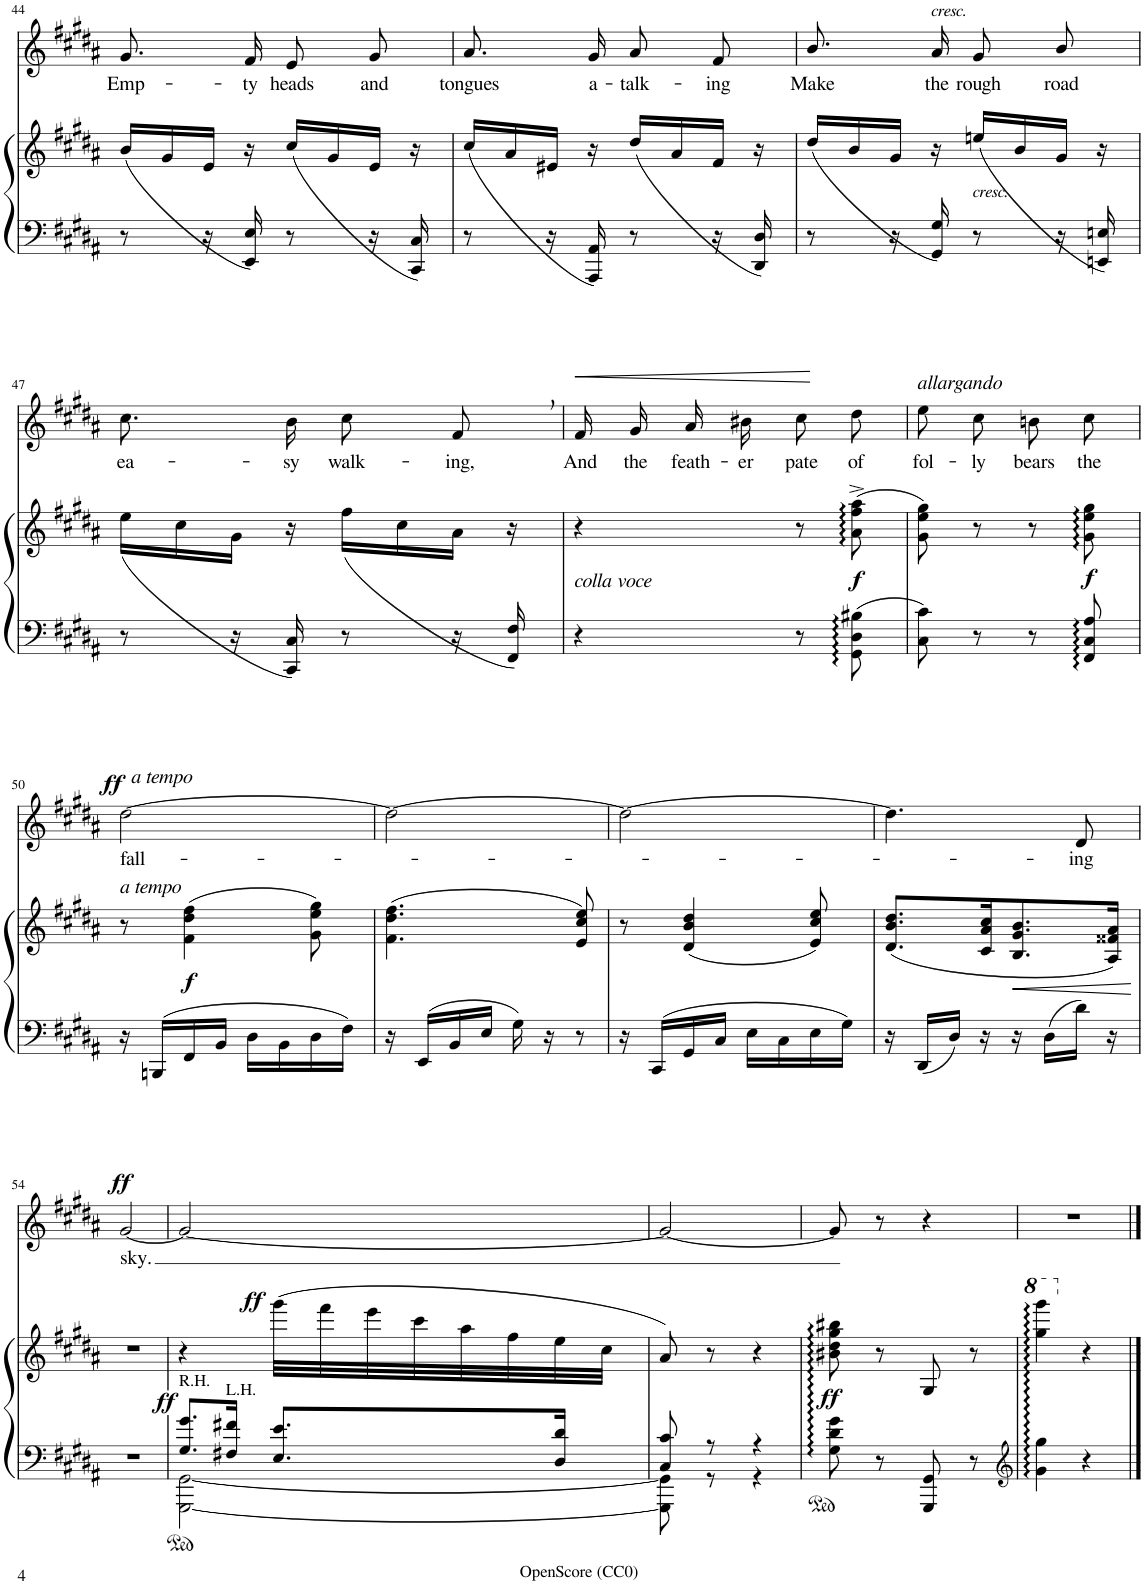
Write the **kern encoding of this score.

**kern	**kern	**dynam	**kern	**text	**dynam
*part2	*part2	*part2	*part1	*part1	*part1
*staff3	*staff2	*staff2/3	*staff1	*staff1	*staff1
*I"Piano	*	*	*I"Voice	*	*
*I'Pno	*	*	*	*	*
!!LO:PB:g=z
*clefF4	*clefG2	*	*clefG2	*	*
*k[f#c#g#d#a#]	*k[f#c#g#d#a#]	*	*k[f#c#g#d#a#]	*	*
*M2/4	*M2/4	*	*M2/4	*	*
=44	=44	=44	=44	=44	=44
!	!	!	!	!LO:LY:b	!
8r	(16b/LL	.	8.g#/L	Emp-	.
.	16g#/	.	.	.	.
16r	16e/JJ	.	.	.	.
!	!	!	!	!LO:LY:b	!
16EE/ 16E/)	16r	.	16f#/Jk	-ty	.
!	!	!	!	!LO:LY:b	!
8r	(16cc#/LL	.	8e/L	heads	.
.	16g#/	.	.	.	.
!	!	!	!	!LO:LY:b	!
16r	16e/JJ	.	8g#/J	and	.
16CC#/ 16C#/)	16r	.	.	.	.
=45	=45	=45	=45	=45	=45
!	!	!	!	!LO:LY:b	!
8r	(16cc#/LL	.	8.a#/L	tongues	.
.	16a#/	.	.	.	.
16r	16e#X/JJ	.	.	.	.
!	!	!	!	!LO:LY:b	!
16AAA#/ 16AA#/)	16r	.	16g#/Jk	a-	.
!	!	!	!	!LO:LY:b	!
8r	(16dd#/LL	.	8a#/L	-talk-	.
.	16a#/	.	.	.	.
!	!	!	!	!LO:LY:b	!
16r	16f#/JJ	.	8f#/J	-ing	.
16DD#/ 16D#/)	16r	.	.	.	.
=46	=46	=46	=46	=46	=46
!	!	!	!	!LO:LY:b	!
8r	(16dd#/LL	.	8.b/L	Make	.
.	16b/	.	.	.	.
16r	16g#/JJ	.	.	.	.
!	!	!	!LO:TX:a:i:t=cresc.	!	!
!	!	!	!	!LO:LY:b	!
16GG#/ 16G#/)	16r	.	16a#/Jk	the	.
!	!LO:TX:b:i:t=cresc.	!	!	!	!
!	!	!	!	!LO:LY:b	!
8r	(16een/LL	.	8g#/L	rough	.
.	16b/	.	.	.	.
!	!	!	!	!LO:LY:b	!
16r	16g#/JJ	.	8b/J	road	.
16EEn/ 16En/)	16r	.	.	.	.
!!LO:LB:g=z
=47	=47	=47	=47	=47	=47
!	!	!	!	!LO:LY:b	!
8r	(<16ee\LL	.	8.cc#\L	ea-	.
.	16cc#\	.	.	.	.
16r	16g#\JJ	.	.	.	.
!	!	!	!	!LO:LY:b	!
16CC#/ 16C#/)	16r	.	16b\Jk	-sy	.
!	!	!	!	!LO:LY:b	!
8r	(<16ff#\LL	.	8cc#/L	walk-	.
.	16cc#\	.	.	.	.
!	!	!	!	!LO:LY:b	!
16r	16a#\JJ	.	8f#,/J	-ing,	.
16FF#/ 16F#/)	16r	.	.	.	.
=48	=48	=48	=48	=48	=48
!	!LO:TX:b:i:t=colla voce	!	!	!	!
!	!	!	!	!LO:LY:b	!LO:HP:b
4r	4r	.	16f#/LL	And	<
!	!	!	!	!LO:LY:b	!
.	.	.	16g#/J	the	.
!	!	!	!	!LO:LY:b	!
.	.	.	16a#/L	feath-	.
!	!	!	!	!LO:LY:b	!
.	.	.	16b#X/JJ	-er	.
!	!	!	!	!LO:LY:b	!
8r	8r	.	8cc#\L	pate	.
!	!	!LO:DY:b	!	!LO:LY:b	!
8GG#\ 8D#\ 8B#X\	(8a#\^ 8ff#\^ 8aa#\^	f	8dd#\J	of	[
=49	=49	=49	=49	=49	=49
!	!	!	!LO:TX:a:i:t=allargando	!	!
!	!	!	!	!LO:LY:b	!
8C#\ 8c#\	8g#\ 8ee\ 8gg#\)	.	8ee\L	fol-	.
!	!	!	!	!LO:LY:b	!
8r	8r	.	8cc#\J	-ly	.
!	!	!	!	!LO:LY:b	!
8r	8r	.	8bn\L	bears	.
!	!	!LO:DY:b	!	!LO:LY:b	!
8FF#/ 8C#/ 8A#/	8g#\ 8ee\ 8gg#\	f	8cc#\J	the	.
!!LO:LB:g=z
=50	=50	=50	=50	=50	=50
!	!	!	!LO:TX:a:i:t=a tempo	!	!
!	!LO:TX:a:i:t=a tempo	!	!	!	!
!	!	!	!	!LO:LY:b	!LO:DY:a
16r	8r	.	[2dd#\	fall-	ff
16BBBn/LL	.	.	.	.	.
!	!	!LO:DY:b	!	!	!
16FF#/	(4f#\ 4dd#\ 4ff#\	f	.	.	.
16BB/JJ	.	.	.	.	.
16D#\LL	.	.	.	.	.
16BB\	.	.	.	.	.
16D#\	8g#\ 8ee\ 8gg#\)	.	.	.	.
16F#\JJ	.	.	.	.	.
=51	=51	=51	=51	=51	=51
16r	(4.f#\ 4.dd#\ 4.ff#\	.	2dd#\_	.	.
16EE/LL	.	.	.	.	.
16BB/	.	.	.	.	.
16E/JJ	.	.	.	.	.
16G#\	.	.	.	.	.
16r	.	.	.	.	.
8r	8e/ 8cc#/ 8ee/)	.	.	.	.
=52	=52	=52	=52	=52	=52
16r	8r	.	2dd#\_	.	.
16CC#/LL	.	.	.	.	.
16GG#/	(4d#/ 4b/ 4dd#/	.	.	.	.
16C#/JJ	.	.	.	.	.
16E\LL	.	.	.	.	.
16C#\	.	.	.	.	.
16E\	8e/ 8cc#/ 8ee/)	.	.	.	.
16G#\JJ	.	.	.	.	.
=53	=53	=53	=53	=53	=53
16r	(8.d#/ 8.b/ 8.dd#/L	.	4.dd#\]	.	.
16DD#/LL	.	.	.	.	.
16D#/JJ	.	.	.	.	.
16r	16c#/ 16a#/ 16cc#/K	.	.	.	.
!	!	!LO:HP:b	!	!	!
16r	8.B/ 8.g#/ 8.b/	<	.	.	.
16D#\LL	.	.	.	.	.
!	!	!	!	!LO:LY:b	!
16d#\JJ	.	.	8d#/	-ing	.
16r	16A#/ 16f##X/ 16a#/Jk)	.	.	.	.
.	.	[	.	.	.
!!LO:LB:g=z
=54	=54	=54	=54	=54	=54
!	!	!	!	!LO:LY:b	!LO:DY:a
2r	2r	.	[2g#/	sky.	ff
=55	=55	=55	=55	=55	=55
*^	*	*	*	*	*
!LO:TX:a:t=R.H.	!	!	!	!	!	!
!	!	!	!LO:DY:a=2	!	!	!
8.G#/ 8.g#/L	[2GGG#\ [2GG#\	4r	ff	2g#/_	.	.
!LO:TX:a:t=L.H.	!	!	!	!	!	!
16F#X/ 16f#X/Jk	.	.	.	.	.	.
!	!	!	!LO:DY:a	!	!	!
8.E/ 8.e/L	.	(32ggg#\LLL	ff	.	.	.
.	.	32fff#\	.	.	.	.
.	.	32eee\	.	.	.	.
.	.	32ccc#\	.	.	.	.
.	.	32aa#\	.	.	.	.
.	.	32ff#\	.	.	.	.
16D#/ 16d#/Jk	.	32ee\	.	.	.	.
.	.	32cc#\JJJ	.	.	.	.
=56	=56	=56	=56	=56	=56	=56
8C#/ 8c#/	8GGG#\] 8GG#\]	8a#/)	.	2g#/_	.	.
8r	8r	8r	.	.	.	.
4r	4r	4r	.	.	.	.
=57	=57	=57	=57	=57	=57	=57
!	!	!	!LO:DY:b	!	!	!
*v	*v	*	*	*	*	*
8G#\ 8d#\ 8g#\	8b#X\ 8dd#\ 8gg#\ 8bb#X\	ff	8g#/]	.	.
8r	8r	.	8r	.	.
8GGG#/ 8GG#/	8G#/	.	4r	.	.
8r	8r	.	.	.	.
=58	=58	=58	=58	=58	=58
*clefG2	*	*	*	*	*
*	*8va	*	*	*	*
4g#\ 4gg#\	4ggg#\ 4gggg#\	.	2r	.	.
*	*X8va	*	*	*	*
4r	4r	.	.	.	.
==	==	==	==	==	==
*-	*-	*-	*-	*-	*-
